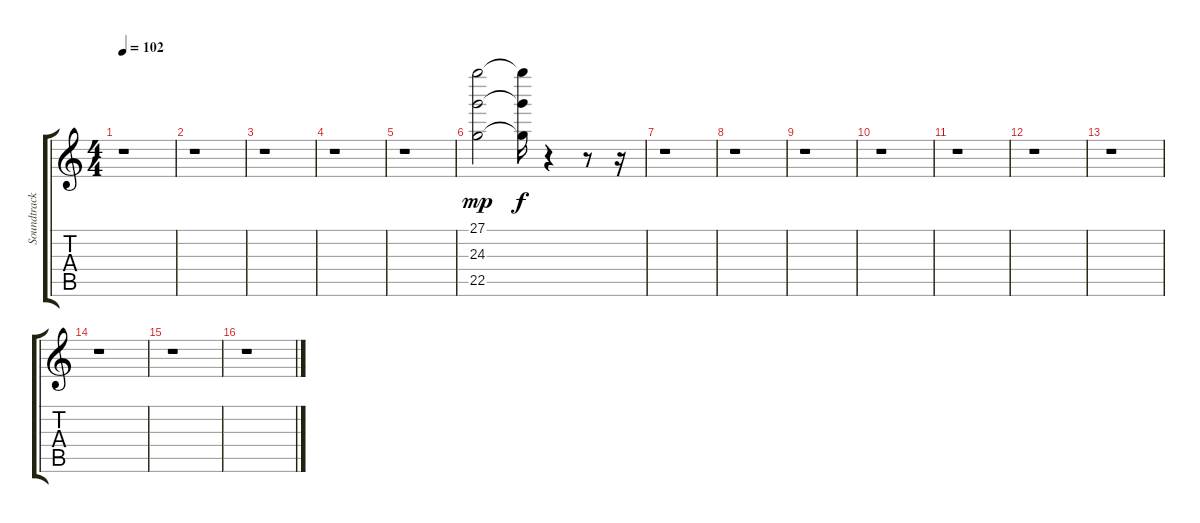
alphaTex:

\track ("Soundtrack" "Soundtrack") {instrument fretlessbass}
\staff {score tabs}
\tuning (E4 B3 G3 D3 A2 E2) {hide}
\ts (4 4)
\tempo 102
\clef g2
\ks c
r.1{dy f} |
r.1 |
r.1 |
r.1 |
r.1 |
(27.1 24.3 22.5).2{dy mp} (27.1{t} 24.3{t} 22.5{t}).16{dy f} r.4 r.8 r.16 |
r.1 |
r.1 |
r.1 |
r.1 |
r.1 |
r.1 |
r.1 |
r.1 |
r.1 |
r.1
